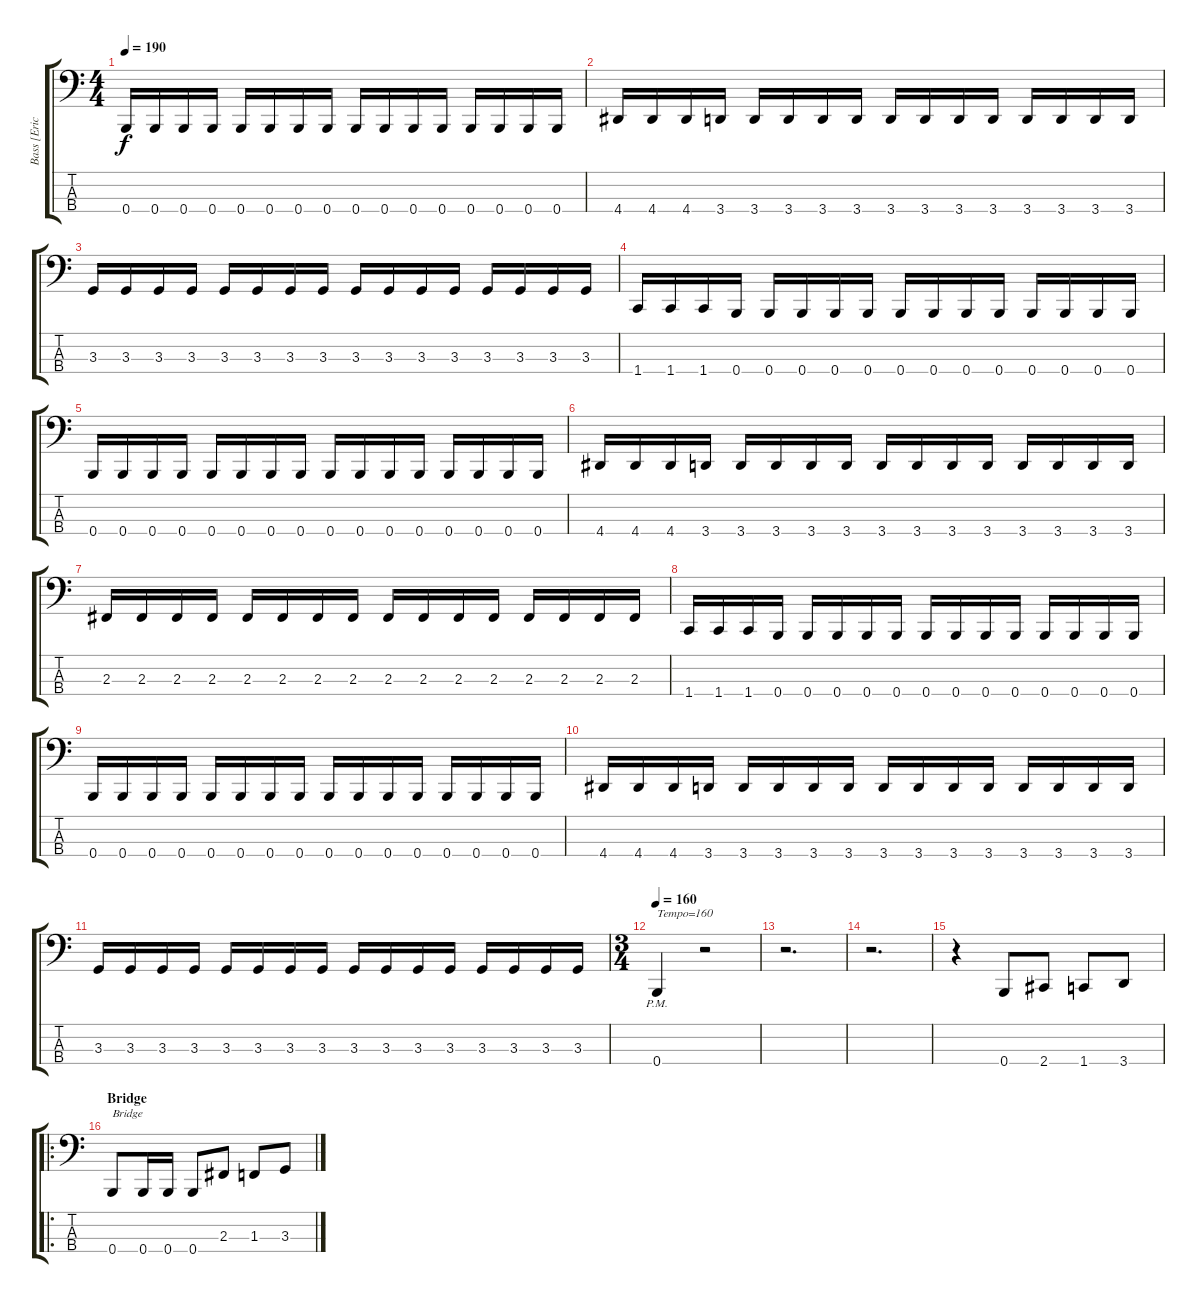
\track ("Bass [Eric Langlois]" "Bass [Eric") {instrument electricbasspick}
\staff {score tabs}
\tuning (D2 A1 E1 B0) {hide}
\ts (4 4)
\tempo 190
\clef f4
\ks c
0.4.16{dy f} 0.4.16 0.4.16 0.4.16 0.4.16 0.4.16 0.4.16 0.4.16 0.4.16 0.4.16 0.4.16 0.4.16 0.4.16 0.4.16 0.4.16 0.4.16 |
4.4.16 4.4.16 4.4.16 3.4.16 3.4.16 3.4.16 3.4.16 3.4.16 3.4.16 3.4.16 3.4.16 3.4.16 3.4.16 3.4.16 3.4.16 3.4.16 |
3.3.16 3.3.16 3.3.16 3.3.16 3.3.16 3.3.16 3.3.16 3.3.16 3.3.16 3.3.16 3.3.16 3.3.16 3.3.16 3.3.16 3.3.16 3.3.16 |
1.4.16 1.4.16 1.4.16 0.4.16 0.4.16 0.4.16 0.4.16 0.4.16 0.4.16 0.4.16 0.4.16 0.4.16 0.4.16 0.4.16 0.4.16 0.4.16 |
0.4.16 0.4.16 0.4.16 0.4.16 0.4.16 0.4.16 0.4.16 0.4.16 0.4.16 0.4.16 0.4.16 0.4.16 0.4.16 0.4.16 0.4.16 0.4.16 |
4.4.16 4.4.16 4.4.16 3.4.16 3.4.16 3.4.16 3.4.16 3.4.16 3.4.16 3.4.16 3.4.16 3.4.16 3.4.16 3.4.16 3.4.16 3.4.16 |
2.3.16 2.3.16 2.3.16 2.3.16 2.3.16 2.3.16 2.3.16 2.3.16 2.3.16 2.3.16 2.3.16 2.3.16 2.3.16 2.3.16 2.3.16 2.3.16 |
1.4.16 1.4.16 1.4.16 0.4.16 0.4.16 0.4.16 0.4.16 0.4.16 0.4.16 0.4.16 0.4.16 0.4.16 0.4.16 0.4.16 0.4.16 0.4.16 |
0.4.16 0.4.16 0.4.16 0.4.16 0.4.16 0.4.16 0.4.16 0.4.16 0.4.16 0.4.16 0.4.16 0.4.16 0.4.16 0.4.16 0.4.16 0.4.16 |
4.4.16 4.4.16 4.4.16 3.4.16 3.4.16 3.4.16 3.4.16 3.4.16 3.4.16 3.4.16 3.4.16 3.4.16 3.4.16 3.4.16 3.4.16 3.4.16 |
3.3.16 3.3.16 3.3.16 3.3.16 3.3.16 3.3.16 3.3.16 3.3.16 3.3.16 3.3.16 3.3.16 3.3.16 3.3.16 3.3.16 3.3.16 3.3.16 |
\ts (3 4)
\tempo 160
0.4{pm}.4{txt "Tempo=160"} r.2 |
r.2{d} |
r.2{d} |
r.4 0.4.8 2.4.8 1.4.8 3.4.8 |
\ro
\section ("" "Bridge")
0.4.8{txt "Bridge"} 0.4.16 0.4.16 0.4.8 2.3.8 1.3.8 3.3.8
